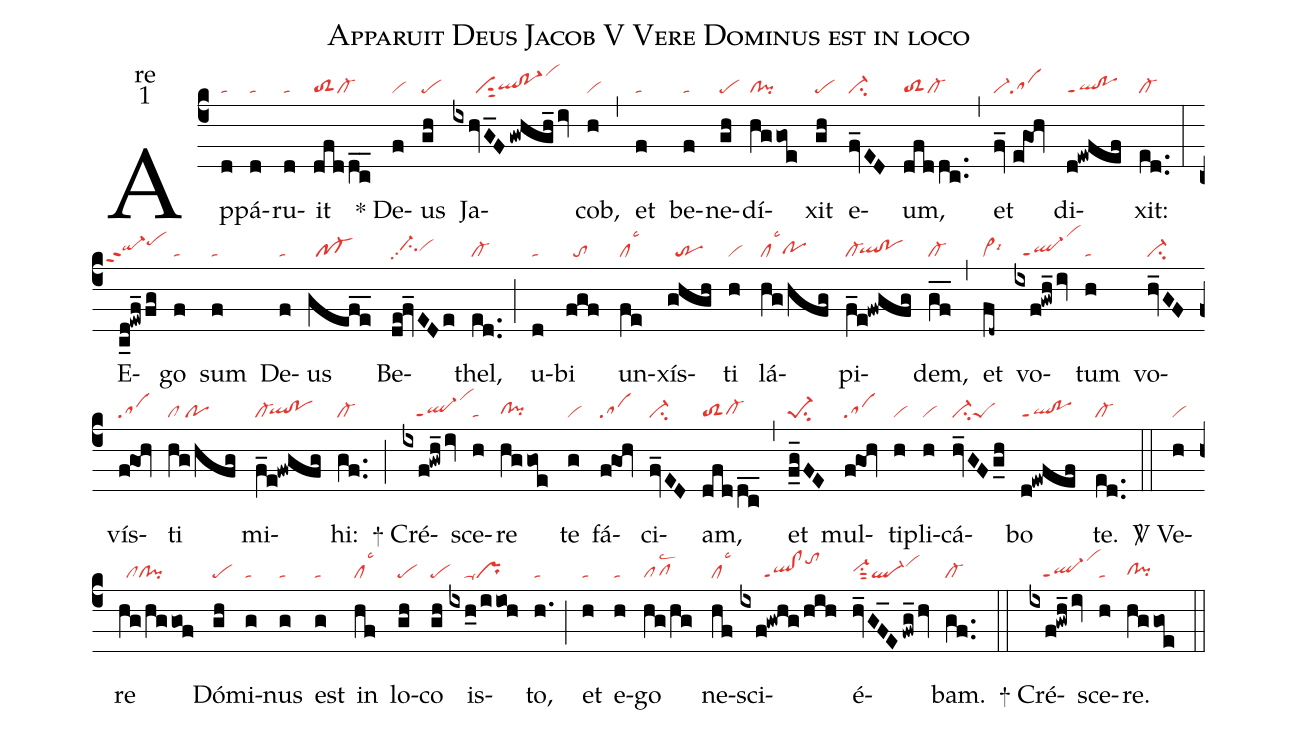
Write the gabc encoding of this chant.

name:Apparuit Deus Jacob V Vere Dominus est in loco;
office-part:re;
mode:1;
nabc-lines:1;
%%
(c4) Ap(d|ta)pá(d|ta)ru(d|ta)it(dfddc__|toS2cl-) <sp>*</sp> De(f|vi)us(gh|pe) Ja(ixhvG_F/gwhgh_/iv|//////ciS1qlhg!po-1hgvihl)cob,(h|vi) (,) et(f|ta) be(f|ta)ne(gh|pe)dí(hggoe|cl!pi)xit(gh|pe) e(fv_ED|ci-)um,(dfddc..|toS2cl-) (,) et(fv_//e@goh|vi-sa) di(d!ewfef|ql!poppt1)xit:(ed..|cl-) (:) E(c_d!ewf_fg|```qi-hhppt2pehj)go(f|ta) sum(f|ta) De(f|ta)us(gefe__|//pf-) Be(de!fv_EDe|//ci-hhpp2vihh)thel,(ed..|cl-) (;) u(d|ta)bi(fgf|//to) un(fe|cllsc3)xís(ghgh|//tr)ti(h|vi) lá(hg/hfg|cllsc3pohg)pi(f_e!fwgfg|cl-`qlhg!pohg)dem,(gf__|cl-) (,) et(fd~|vi>lsi6) vo(ixf!gwh_/iv|//ql-ppt1vihm)tum(h|ta) vo(hv_GF|ci-)vís(f@goh|sa)ti(hg/hfg|cl/po) mi(f_e!fwgfg|cl-`qlhg!pohg)hi:(gf..|cl-) (;)

<sp>+</sp> Cré(ixf!gwh_/iv|///ql-ppt1vihl)sce(h|ta)re(hggoe|clhg!pihg) te(g|vi) fá(f@goh|sa)ci(fv_ED|ci-)am,(dfddc__|toS2cl-hg) (,) et(f_g_FE|pe-1su2) mul(f@goh|sa)ti(h|vi)pli(h|vi)cá(hv_GFg_h|ci-peS)bo(d!ewfef|ql!poppt1) te.(ed..|cl-) (::)

<sp>V/</sp> Ve(h|vi)re(hg/hggof|//clcl!pi) Dó(gh|pe)mi(g|ta)nus(g|ta) est(g|ta) in(hf|cllsc3) lo(gh|pe)co(gh|pe) is(ixh_0/iioh|////ta-pr)to,(h.|ta) (;) et(h|ta) e(h|ta)go(hg/hg|pflsc2) ne(hf|cllsc3)sci(ixf!gwhg/hih|//////ql!clppt1tohk)é(hv_GF_E/fwg_/hv|vi-hhsu1sut2ql-vihj)bam.(gf..|cl-) (::)

<sp>+</sp> Cré(ixf!gwh_/iv|///ql-ppt1vihl)sce(h|ta)re.(hggoe|clhg!pihg) (::)
